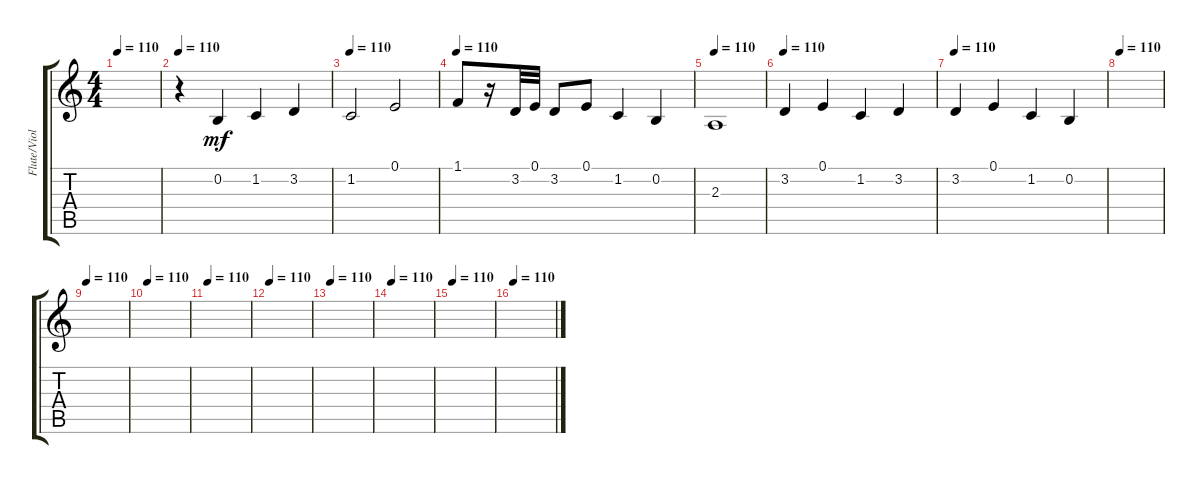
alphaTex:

\track ("Flute/Viola" "Flute/Viol") {instrument flute}
\staff {score tabs}
\tuning (E4 B3 G3 D3 A2 E2) {hide}
\ts (4 4)
\tempo 110
\clef g2
\ks c
|
\tempo 110
r.4{volume 11 balance 11} 0.2.4{dy mf} 1.2.4 3.2.4 |
\tempo 110
1.2.2 0.1.2 |
\tempo 110
1.1.8 r.16 3.2.32 0.1.32 3.2.8 0.1.8 1.2.4 0.2.4 |
\tempo 110
2.3.1 |
\tempo 110
3.2.4 0.1.4 1.2.4 3.2.4 |
\tempo 110
3.2.4 0.1.4 1.2.4 0.2.4 |
\tempo 110
|
\tempo 110
|
\tempo 110
|
\tempo 110
|
\tempo 110
|
\tempo 110
|
\tempo 110
|
\tempo 110
|
\tempo 110
